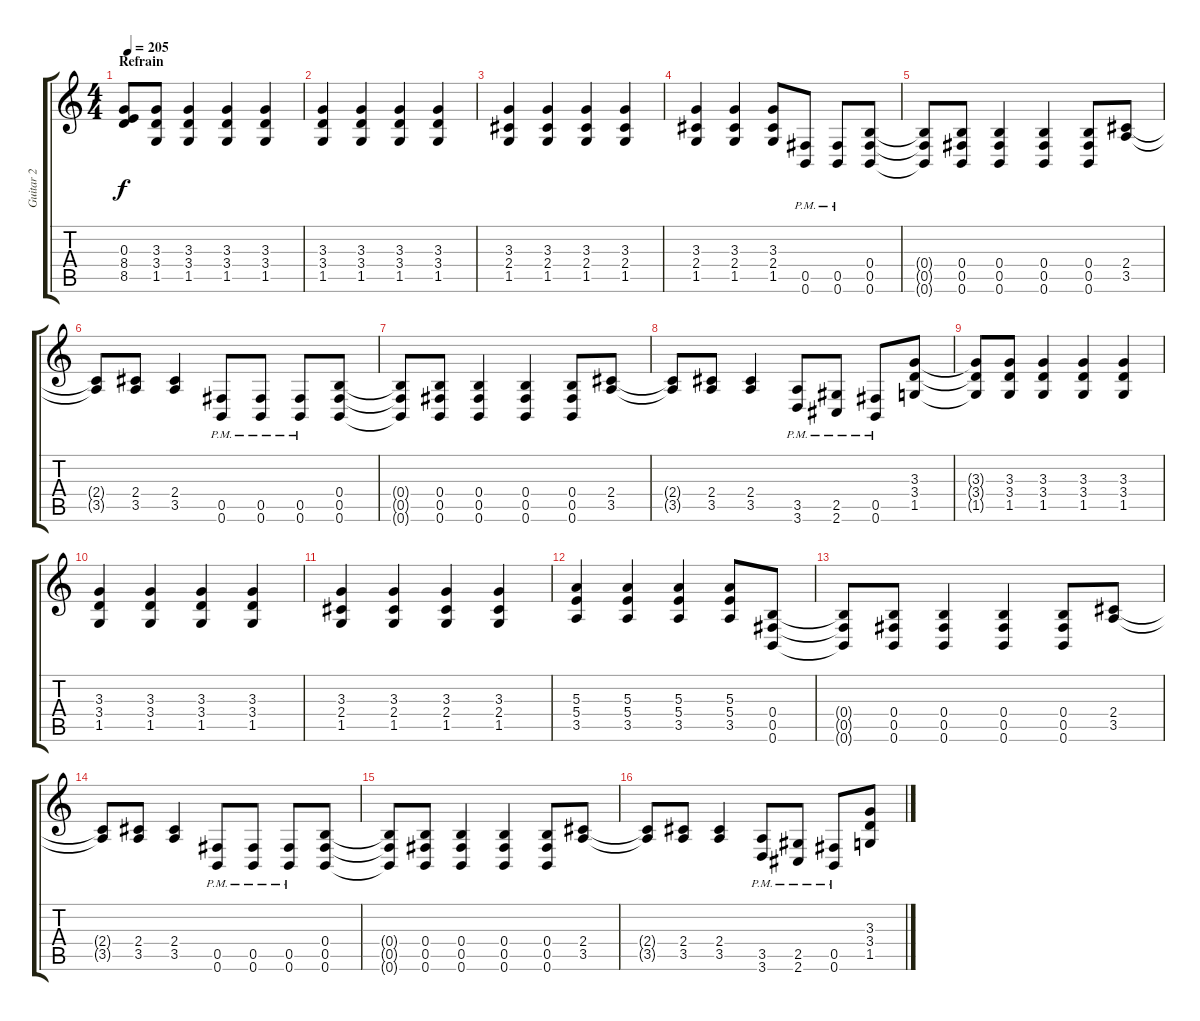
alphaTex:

\track ("Guitar 2" "Guitar 2") {instrument overdrivenguitar}
\staff {score tabs}
\tuning (Db4 Ab3 E3 B2 Gb2 B1) {hide}
\ts (4 4)
\section ("" "Refrain")
\tempo 205
\clef g2
\ks c
(0.3 8.4{t} 8.5{t}).8{dy f} (3.3 3.4 1.5).8 (3.3 3.4 1.5).4 (3.3 3.4 1.5).4 (3.3 3.4 1.5).4 |
(3.3 3.4 1.5).4 (3.3 3.4 1.5).4 (3.3 3.4 1.5).4 (3.3 3.4 1.5).4 |
(3.3 2.4 1.5).4 (3.3 2.4 1.5).4 (3.3 2.4 1.5).4 (3.3 2.4 1.5).4 |
(3.3 2.4 1.5).4 (3.3 2.4 1.5).4 (3.3 2.4 1.5).8 (0.5{pm} 0.6{pm}).8 (0.5{pm} 0.6{pm}).8 (0.4 0.5 0.6).8 |
(0.4{t} 0.5{t} 0.6{t}).8 (0.4 0.5 0.6).8 (0.4 0.5 0.6).4 (0.4 0.5 0.6).4 (0.4 0.5 0.6).8 (2.4 3.5).8 |
(2.4{t} 3.5{t}).8 (2.4 3.5).8 (2.4 3.5).4 (0.5{pm} 0.6{pm}).8 (0.5{pm} 0.6{pm}).8 (0.5{pm} 0.6{pm}).8 (0.4 0.5 0.6).8 |
(0.4{t} 0.5{t} 0.6{t}).8 (0.4 0.5 0.6).8 (0.4 0.5 0.6).4 (0.4 0.5 0.6).4 (0.4 0.5 0.6).8 (2.4 3.5).8 |
(2.4{t} 3.5{t}).8 (2.4 3.5).8 (2.4 3.5).4 (3.5{pm} 3.6{pm}).8 (2.5{pm} 2.6{pm}).8 (0.5{pm} 0.6{pm}).8 (3.3 3.4 1.5).8 |
(3.3{t} 3.4{t} 1.5{t}).8 (3.3 3.4 1.5).8 (3.3 3.4 1.5).4 (3.3 3.4 1.5).4 (3.3 3.4 1.5).4 |
(3.3 3.4 1.5).4 (3.3 3.4 1.5).4 (3.3 3.4 1.5).4 (3.3 3.4 1.5).4 |
(3.3 2.4 1.5).4 (3.3 2.4 1.5).4 (3.3 2.4 1.5).4 (3.3 2.4 1.5).4 |
(5.3 5.4 3.5).4 (5.3 5.4 3.5).4 (5.3 5.4 3.5).4 (5.3 5.4 3.5).8 (0.4 0.5 0.6).8 |
(0.4{t} 0.5{t} 0.6{t}).8 (0.4 0.5 0.6).8 (0.4 0.5 0.6).4 (0.4 0.5 0.6).4 (0.4 0.5 0.6).8 (2.4 3.5).8 |
(2.4{t} 3.5{t}).8 (2.4 3.5).8 (2.4 3.5).4 (0.5{pm} 0.6{pm}).8 (0.5{pm} 0.6{pm}).8 (0.5{pm} 0.6{pm}).8 (0.4 0.5 0.6).8 |
(0.4{t} 0.5{t} 0.6{t}).8 (0.4 0.5 0.6).8 (0.4 0.5 0.6).4 (0.4 0.5 0.6).4 (0.4 0.5 0.6).8 (2.4 3.5).8 |
(2.4{t} 3.5{t}).8 (2.4 3.5).8 (2.4 3.5).4 (3.5{pm} 3.6{pm}).8 (2.5{pm} 2.6{pm}).8 (0.5{pm} 0.6{pm}).8 (3.3 3.4 1.5).8
